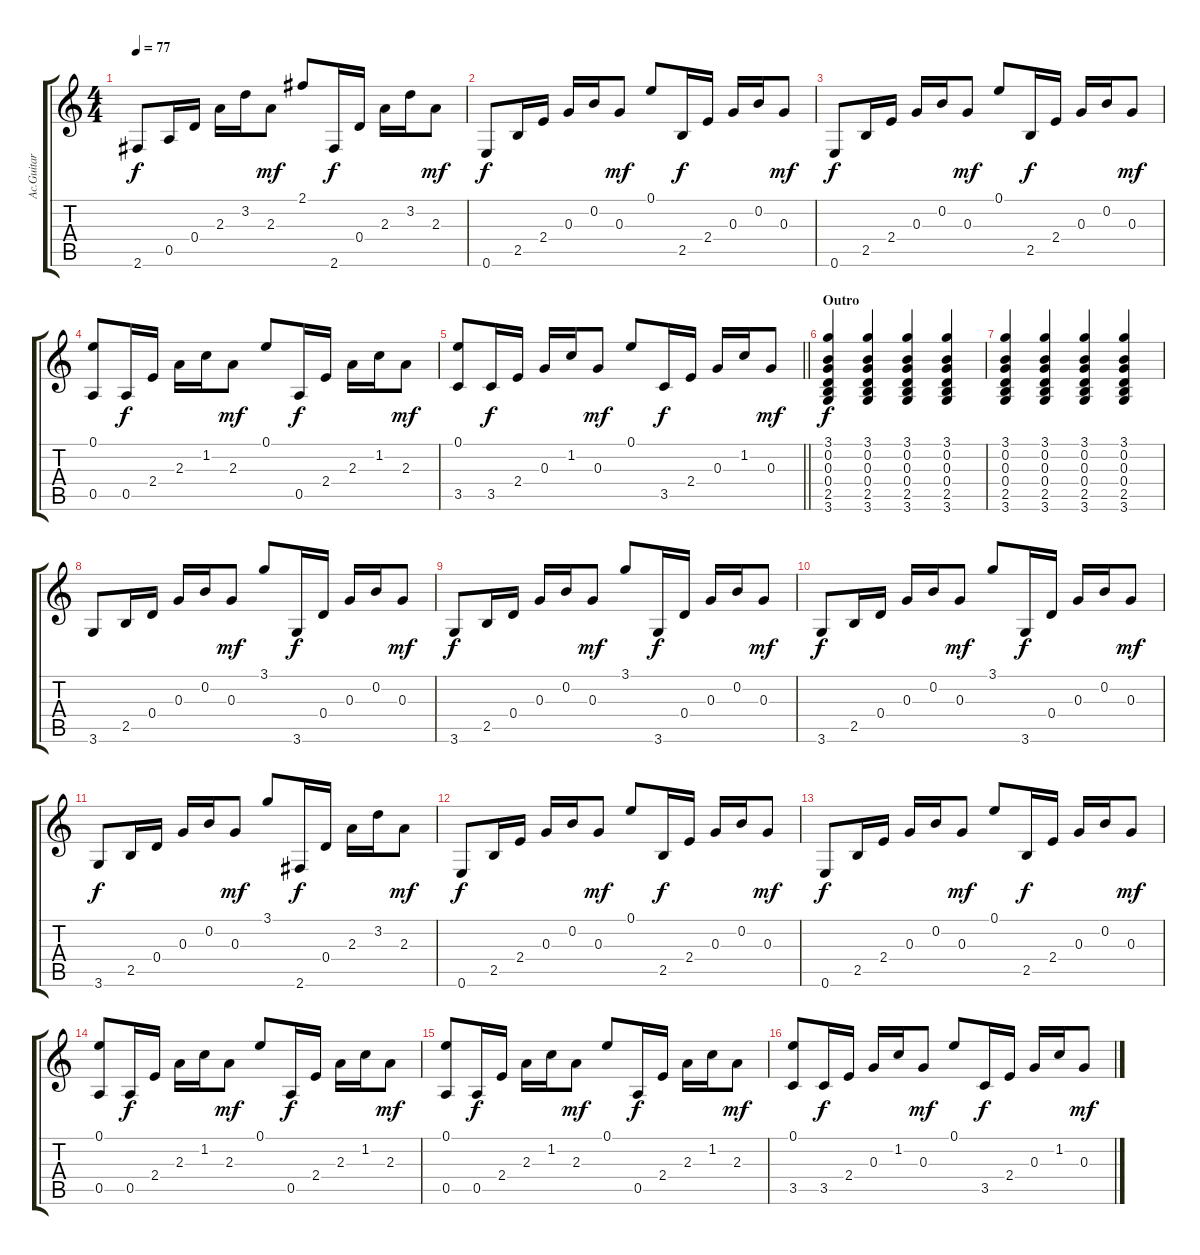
\track ("Ac.Guitar - N. Gallagher" "Ac.Guitar ") {instrument acousticguitarsteel}
\staff {score tabs}
\tuning (E4 B3 G3 D3 A2 E2) {hide}
\ts (4 4)
\tempo 77
\clef g2
\ks c
2.6.8{dy f} 0.5.16 0.4.16 2.3.16 3.2.16 2.3.8{dy mf} 2.1.8 2.6.16{dy f} 0.4.16 2.3.16 3.2.16 2.3.8{dy mf} |
0.6.8{dy f} 2.5.16 2.4.16 0.3.16 0.2.16 0.3.8{dy mf} 0.1.8 2.5.16{dy f} 2.4.16 0.3.16 0.2.16 0.3.8{dy mf} |
0.6.8{dy f} 2.5.16 2.4.16 0.3.16 0.2.16 0.3.8{dy mf} 0.1.8 2.5.16{dy f} 2.4.16 0.3.16 0.2.16 0.3.8{dy mf} |
(0.1 0.5).8 0.5.16{dy f} 2.4.16 2.3.16 1.2.16 2.3.8{dy mf} 0.1.8 0.5.16{dy f} 2.4.16 2.3.16 1.2.16 2.3.8{dy mf} |
\barLineRight lightlight
(0.1 3.5).8 3.5.16{dy f} 2.4.16 0.3.16 1.2.16 0.3.8{dy mf} 0.1.8 3.5.16{dy f} 2.4.16 0.3.16 1.2.16 0.3.8{dy mf} |
\section ("" "Outro")
(3.1 0.2 0.3 0.4 2.5 3.6).4{dy f} (3.1 0.2 0.3 0.4 2.5 3.6).4 (3.1 0.2 0.3 0.4 2.5 3.6).4 (3.1 0.2 0.3 0.4 2.5 3.6).4 |
(3.1 0.2 0.3 0.4 2.5 3.6).4 (3.1 0.2 0.3 0.4 2.5 3.6).4 (3.1 0.2 0.3 0.4 2.5 3.6).4 (3.1 0.2 0.3 0.4 2.5 3.6).4 |
3.6.8 2.5.16 0.4.16 0.3.16 0.2.16 0.3.8{dy mf} 3.1.8 3.6.16{dy f} 0.4.16 0.3.16 0.2.16 0.3.8{dy mf} |
3.6.8{dy f} 2.5.16 0.4.16 0.3.16 0.2.16 0.3.8{dy mf} 3.1.8 3.6.16{dy f} 0.4.16 0.3.16 0.2.16 0.3.8{dy mf} |
3.6.8{dy f} 2.5.16 0.4.16 0.3.16 0.2.16 0.3.8{dy mf} 3.1.8 3.6.16{dy f} 0.4.16 0.3.16 0.2.16 0.3.8{dy mf} |
3.6.8{dy f} 2.5.16 0.4.16 0.3.16 0.2.16 0.3.8{dy mf} 3.1.8 2.6.16{dy f} 0.4.16 2.3.16 3.2.16 2.3.8{dy mf} |
0.6.8{dy f} 2.5.16 2.4.16 0.3.16 0.2.16 0.3.8{dy mf} 0.1.8 2.5.16{dy f} 2.4.16 0.3.16 0.2.16 0.3.8{dy mf} |
0.6.8{dy f} 2.5.16 2.4.16 0.3.16 0.2.16 0.3.8{dy mf} 0.1.8 2.5.16{dy f} 2.4.16 0.3.16 0.2.16 0.3.8{dy mf} |
(0.1 0.5).8 0.5.16{dy f} 2.4.16 2.3.16 1.2.16 2.3.8{dy mf} 0.1.8 0.5.16{dy f} 2.4.16 2.3.16 1.2.16 2.3.8{dy mf} |
(0.1 0.5).8 0.5.16{dy f} 2.4.16 2.3.16 1.2.16 2.3.8{dy mf} 0.1.8 0.5.16{dy f} 2.4.16 2.3.16 1.2.16 2.3.8{dy mf} |
(0.1 3.5).8 3.5.16{dy f} 2.4.16 0.3.16 1.2.16 0.3.8{dy mf} 0.1.8 3.5.16{dy f} 2.4.16 0.3.16 1.2.16 0.3.8{dy mf}
